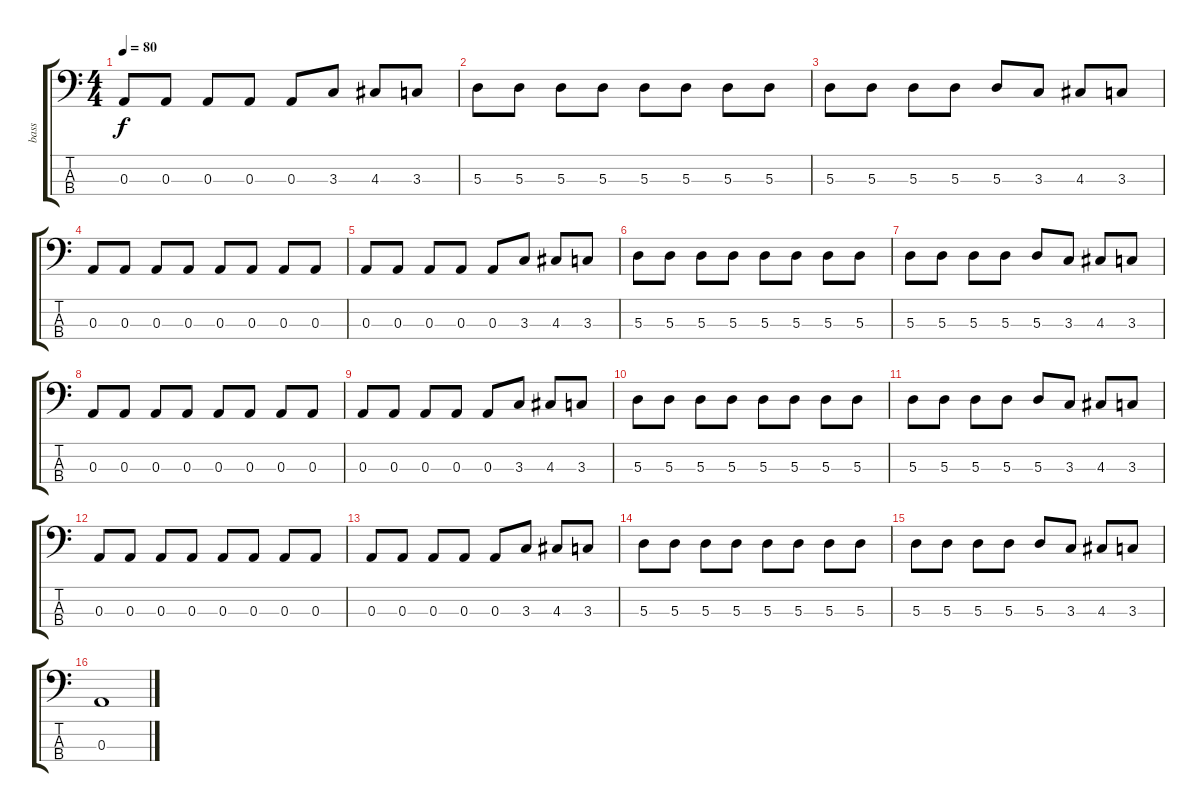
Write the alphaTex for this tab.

\track ("bass" "bass") {instrument electricbassfinger}
\staff {score tabs}
\tuning (G2 D2 A1 E1) {hide}
\ts (4 4)
\tempo 80
\clef f4
\ks c
0.3.8{dy f} 0.3.8 0.3.8 0.3.8 0.3.8 3.3.8 4.3.8 3.3.8 |
5.3.8 5.3.8 5.3.8 5.3.8 5.3.8 5.3.8 5.3.8 5.3.8 |
5.3.8 5.3.8 5.3.8 5.3.8 5.3.8 3.3.8 4.3.8 3.3.8 |
0.3.8 0.3.8 0.3.8 0.3.8 0.3.8 0.3.8 0.3.8 0.3.8 |
0.3.8 0.3.8 0.3.8 0.3.8 0.3.8 3.3.8 4.3.8 3.3.8 |
5.3.8 5.3.8 5.3.8 5.3.8 5.3.8 5.3.8 5.3.8 5.3.8 |
5.3.8 5.3.8 5.3.8 5.3.8 5.3.8 3.3.8 4.3.8 3.3.8 |
0.3.8 0.3.8 0.3.8 0.3.8 0.3.8 0.3.8 0.3.8 0.3.8 |
0.3.8 0.3.8 0.3.8 0.3.8 0.3.8 3.3.8 4.3.8 3.3.8 |
5.3.8 5.3.8 5.3.8 5.3.8 5.3.8 5.3.8 5.3.8 5.3.8 |
5.3.8 5.3.8 5.3.8 5.3.8 5.3.8 3.3.8 4.3.8 3.3.8 |
0.3.8 0.3.8 0.3.8 0.3.8 0.3.8 0.3.8 0.3.8 0.3.8 |
0.3.8 0.3.8 0.3.8 0.3.8 0.3.8 3.3.8 4.3.8 3.3.8 |
5.3.8 5.3.8 5.3.8 5.3.8 5.3.8 5.3.8 5.3.8 5.3.8 |
5.3.8 5.3.8 5.3.8 5.3.8 5.3.8 3.3.8 4.3.8 3.3.8 |
0.3.1
